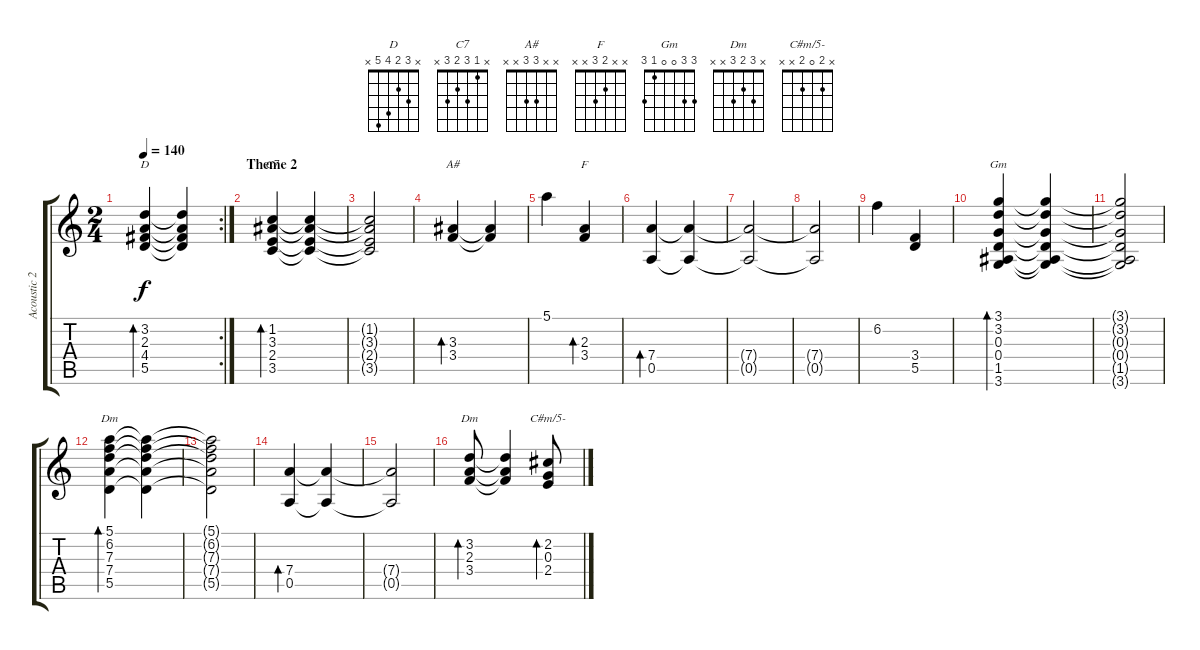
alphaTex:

\track ("Acoustic 2" "Acoustic 2") {instrument acousticguitarnylon}
\staff {score tabs}
\tuning (E4 B3 G3 D3 A2 E2) {hide}
\chord ("D" x 3 2 4 5 x)
\chord ("C7" x 1 3 2 3 x)
\chord ("A#" x x 3 3 x x)
\chord ("F" x x 2 3 x x)
\chord ("Gm" 3 3 0 0 1 3)
\chord ("Dm" 5 6 7 7 5 x) {firstfret 5}
\chord ("Dm" x 3 2 3 x x)
\chord ("C#m/5-" x 2 0 2 x x)
\rc 2
\ts (2 4)
\tempo 140
\clef g2
\ks c
(3.2 2.3 4.4 5.5).4{bd 480 ch "D" dy f} (3.2{t} 2.3{t} 4.4{t} 5.5{t}).4 |
\section ("" "Theme 2")
(1.2 3.3 2.4 3.5).4{bd 480 ch "C7"} (1.2{t} 3.3{t} 2.4{t} 3.5{t}).4 |
(1.2{t} 3.3{t} 2.4{t} 3.5{t}).2 |
(3.3 3.4).4{bd 480 ch "A#"} (3.3{t} 3.4{t}).4 |
5.1.4 (2.3 3.4).4{bd 480 ch "F"} |
(7.4 0.5).4{bd 480} (7.4{t} 0.5{t}).4 |
(7.4{t} 0.5{t}).2 |
(7.4{t} 0.5{t}).2 |
6.2.4 (3.4 5.5).4 |
(3.1 3.2 0.3 0.4 1.5 3.6).4{bd 480 ch "Gm"} (3.1{t} 3.2{t} 0.3{t} 0.4{t} 1.5{t} 3.6{t}).4 |
(3.1{t} 3.2{t} 0.3{t} 0.4{t} 1.5{t} 3.6{t}).2 |
(5.1 6.2 7.3 7.4 5.5).4{bd 480 ch "Dm"} (5.1{t} 6.2{t} 7.3{t} 7.4{t} 5.5{t}).4 |
(5.1{t} 6.2{t} 7.3{t} 7.4{t} 5.5{t}).2 |
(7.4 0.5).4{bd 480} (7.4{t} 0.5{t}).4 |
(7.4{t} 0.5{t}).2 |
(3.2 2.3 3.4).8{bd 480 ch "Dm"} (3.2{t} 2.3{t} 3.4{t}).4 (2.2 0.3 2.4).8{bd 480 ch "C#m/5-"}
